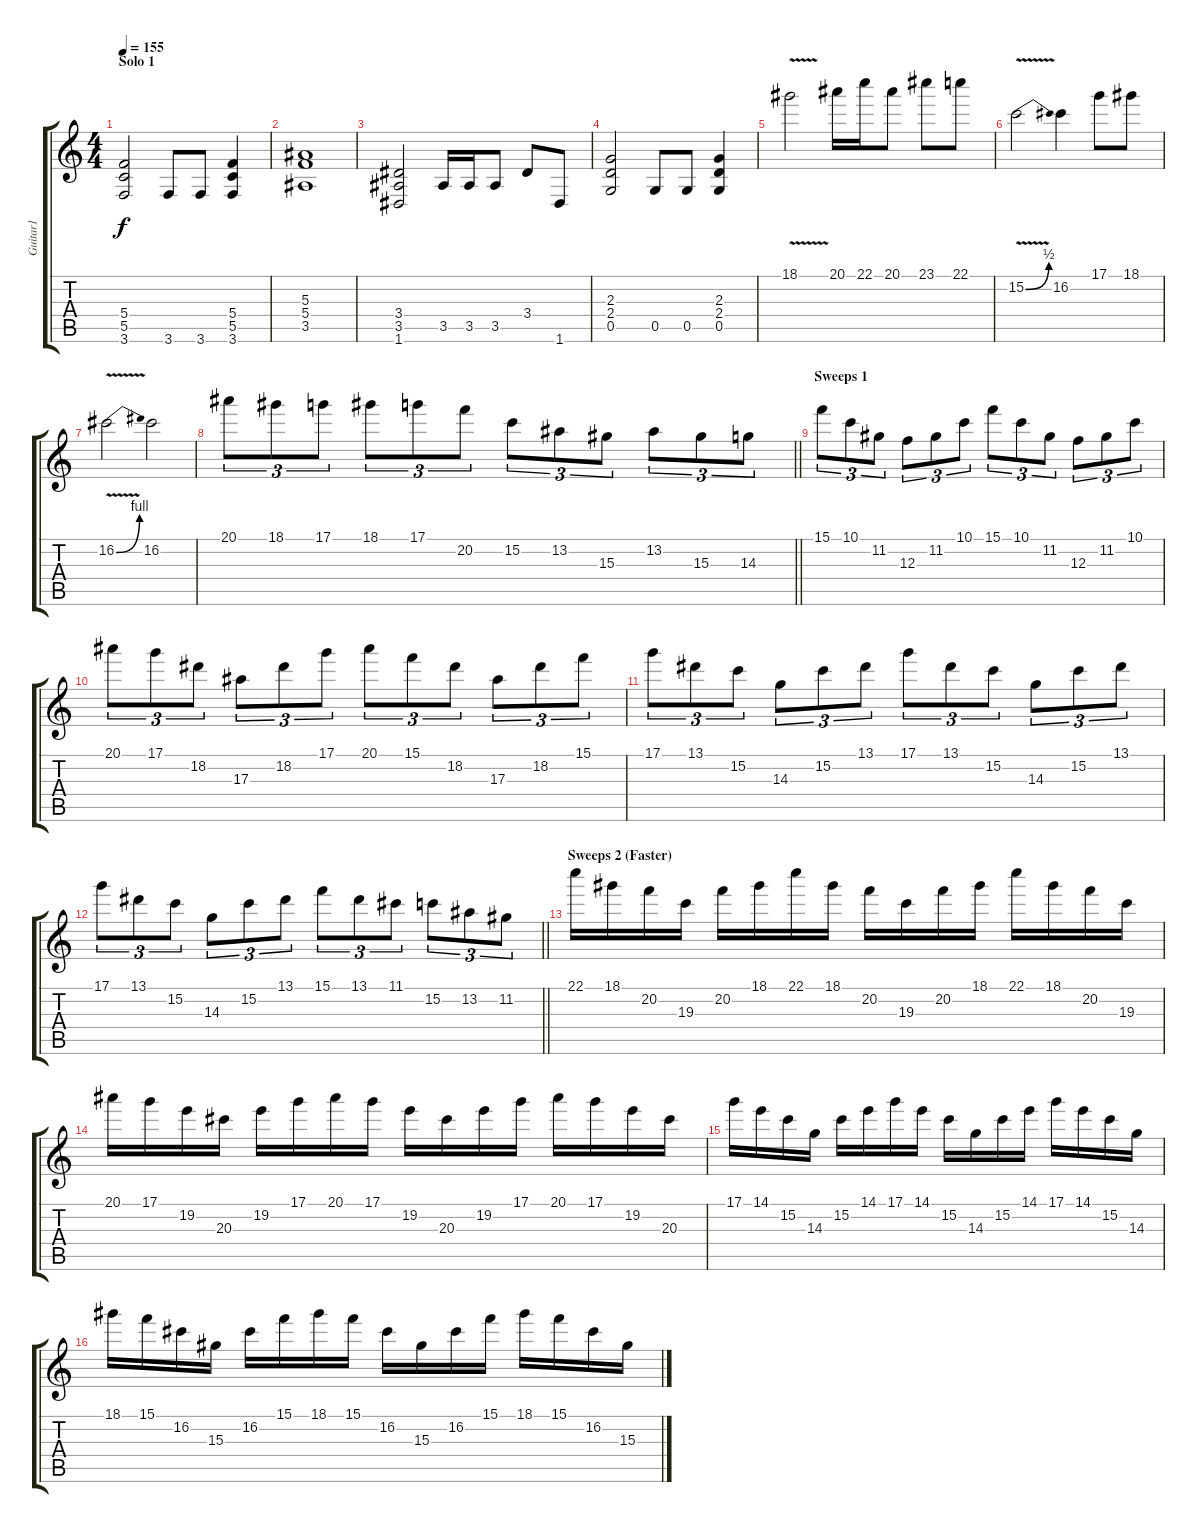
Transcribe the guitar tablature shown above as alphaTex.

\track ("Guitar1" "Guitar1") {instrument distortionguitar}
\staff {score tabs}
\tuning (D4 A3 F3 C3 G2 D2) {hide}
\ts (4 4)
\section ("" "Solo 1")
\tempo 155
\clef g2
\ks c
(5.4 5.5 3.6).2{dy f} 3.6.8 3.6.8 (5.4 5.5 3.6).4 |
(5.3 5.4 3.5).1 |
(3.4 3.5 1.6).2 3.5.16 3.5.16 3.5.8 3.4.8 1.6.8 |
(2.3 2.4 0.5).2 0.5.8 0.5.8 (2.3 2.4 0.5).4 |
18.1{v}.2 20.1.16 22.1.16 20.1.8 23.1.8 22.1.8 |
15.2{be (bend 0 0 60 2) v}.2 16.2.4 17.1.8 18.1.8 |
16.2{be (bend 0 0 60 4) v}.2 16.2.2 |
\barLineRight lightlight
20.1.8{tu (3 2)} 18.1.8{tu (3 2)} 17.1.8{tu (3 2)} 18.1.8{tu (3 2)} 17.1.8{tu (3 2)} 20.2.8{tu (3 2)} 15.2.8{tu (3 2)} 13.2.8{tu (3 2)} 15.3.8{tu (3 2)} 13.2.8{tu (3 2)} 15.3.8{tu (3 2)} 14.3.8{tu (3 2)} |
\section ("" "Sweeps 1")
15.1.8{tu (3 2)} 10.1.8{tu (3 2)} 11.2.8{tu (3 2)} 12.3.8{tu (3 2)} 11.2.8{tu (3 2)} 10.1.8{tu (3 2)} 15.1.8{tu (3 2)} 10.1.8{tu (3 2)} 11.2.8{tu (3 2)} 12.3.8{tu (3 2)} 11.2.8{tu (3 2)} 10.1.8{tu (3 2)} |
20.1.8{tu (3 2)} 17.1.8{tu (3 2)} 18.2.8{tu (3 2)} 17.3.8{tu (3 2)} 18.2.8{tu (3 2)} 17.1.8{tu (3 2)} 20.1.8{tu (3 2)} 15.1.8{tu (3 2)} 18.2.8{tu (3 2)} 17.3.8{tu (3 2)} 18.2.8{tu (3 2)} 15.1.8{tu (3 2)} |
17.1.8{tu (3 2)} 13.1.8{tu (3 2)} 15.2.8{tu (3 2)} 14.3.8{tu (3 2)} 15.2.8{tu (3 2)} 13.1.8{tu (3 2)} 17.1.8{tu (3 2)} 13.1.8{tu (3 2)} 15.2.8{tu (3 2)} 14.3.8{tu (3 2)} 15.2.8{tu (3 2)} 13.1.8{tu (3 2)} |
\barLineRight lightlight
17.1.8{tu (3 2)} 13.1.8{tu (3 2)} 15.2.8{tu (3 2)} 14.3.8{tu (3 2)} 15.2.8{tu (3 2)} 13.1.8{tu (3 2)} 15.1.8{tu (3 2)} 13.1.8{tu (3 2)} 11.1.8{tu (3 2)} 15.2.8{tu (3 2)} 13.2.8{tu (3 2)} 11.2.8{tu (3 2)} |
\section ("" "Sweeps 2 (Faster)")
22.1.16 18.1.16 20.2.16 19.3.16 20.2.16 18.1.16 22.1.16 18.1.16 20.2.16 19.3.16 20.2.16 18.1.16 22.1.16 18.1.16 20.2.16 19.3.16 |
20.1.16 17.1.16 19.2.16 20.3.16 19.2.16 17.1.16 20.1.16 17.1.16 19.2.16 20.3.16 19.2.16 17.1.16 20.1.16 17.1.16 19.2.16 20.3.16 |
17.1.16 14.1.16 15.2.16 14.3.16 15.2.16 14.1.16 17.1.16 14.1.16 15.2.16 14.3.16 15.2.16 14.1.16 17.1.16 14.1.16 15.2.16 14.3.16 |
18.1.16 15.1.16 16.2.16 15.3.16 16.2.16 15.1.16 18.1.16 15.1.16 16.2.16 15.3.16 16.2.16 15.1.16 18.1.16 15.1.16 16.2.16 15.3.16
